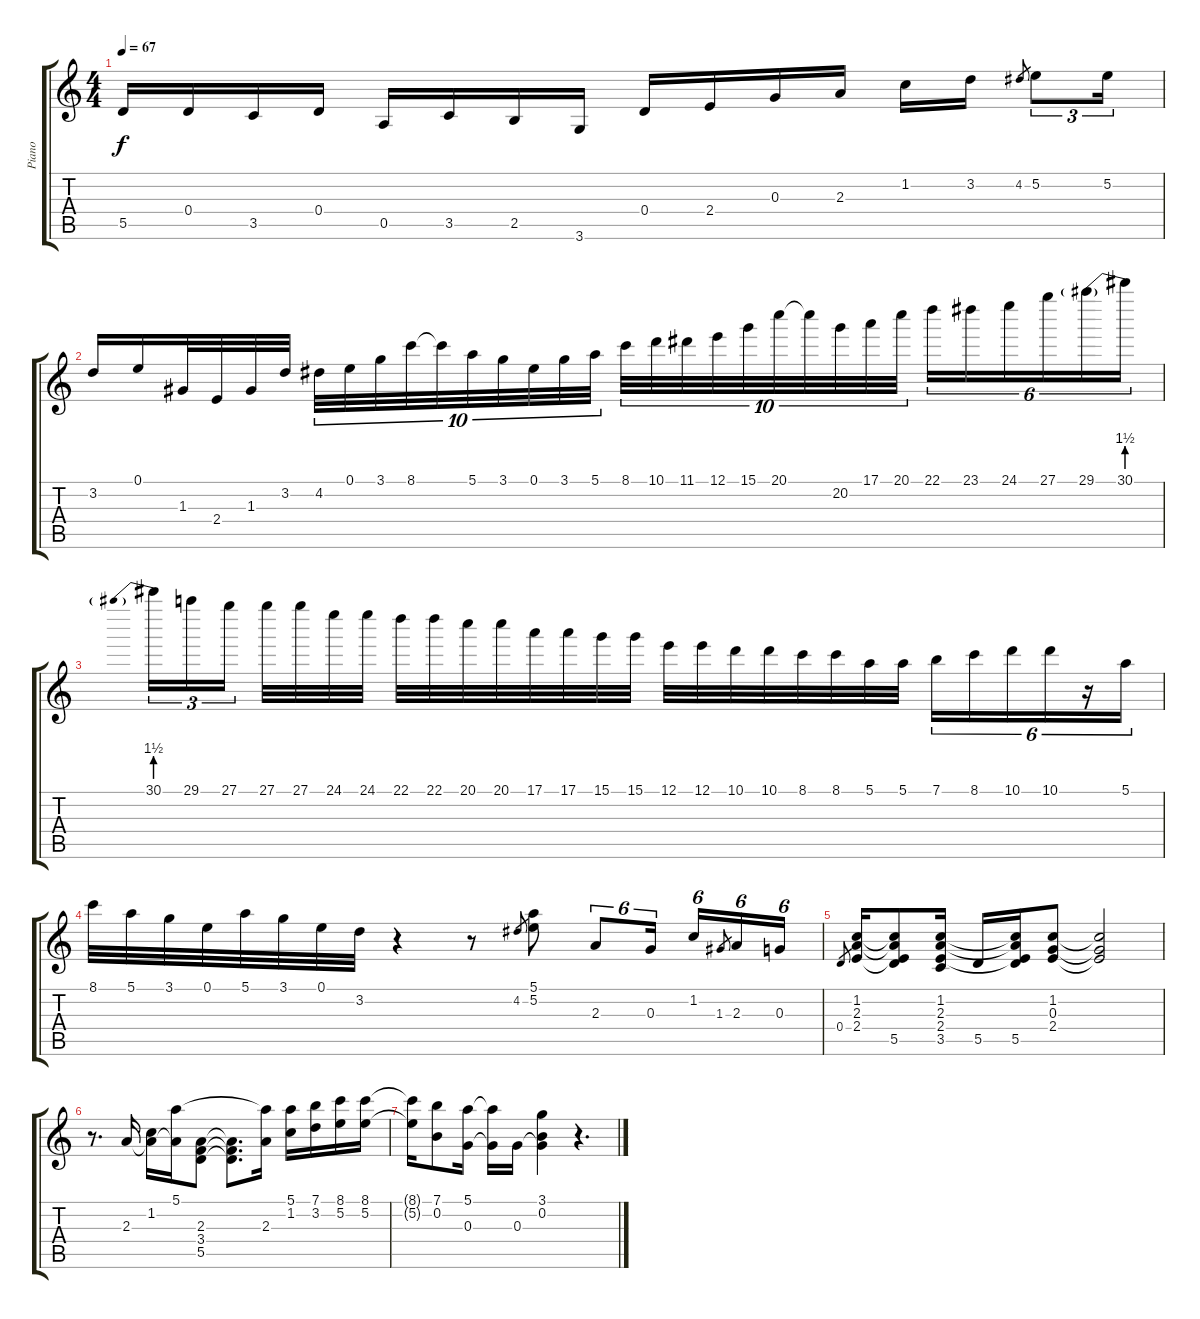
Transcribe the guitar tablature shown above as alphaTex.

\track ("Piano" "Piano") {instrument acousticgrandpiano}
\staff {score tabs}
\tuning (E5 B4 G4 D4 A3 E3) {hide}
\ts (4 4)
\tempo 67
\clef g2
\ks c
5.5{t}.16{dy f} 0.4.16 3.5.16 0.4.16 0.5.16 3.5.16 2.5.16 3.6.16 0.4.16 2.4.16 0.3.16 2.3.16 1.2.16 3.2.16 4.2.8{gr} 5.2.8{tu (3 2)} 5.2.16{tu (3 2)} |
3.2.16 0.1.16 1.3.32 2.4.32 1.3.32 3.2.32 4.2.32{tu (10 8)} 0.1.32{tu (10 8)} 3.1.32{tu (10 8)} 8.1.32{tu (10 8)} 8.1{t}.32{tu (10 8)} 5.1.32{tu (10 8)} 3.1.32{tu (10 8)} 0.1.32{tu (10 8)} 3.1.32{tu (10 8)} 5.1.32{tu (10 8)} 8.1.32{tu (10 8)} 10.1.32{tu (10 8)} 11.1.32{tu (10 8)} 12.1.32{tu (10 8)} 15.1.32{tu (10 8)} 20.1.32{tu (10 8)} 20.1{t}.32{tu (10 8)} 20.2.32{tu (10 8)} 17.1.32{tu (10 8)} 20.1.32{tu (10 8)} 22.1.16{tu (6 4)} 23.1.16{tu (6 4)} 24.1.16{tu (6 4)} 27.1.16{tu (6 4)} 29.1.16{tu (6 4)} 30.1{be (prebend 0 6 60 6)}.16{tu (6 4)} |
30.1{be (prebend 0 6 60 6)}.16{tu (3 2)} 29.1.16{tu (3 2)} 27.1.16{tu (3 2)} 27.1.32 27.1.32 24.1.32 24.1.32 22.1.32 22.1.32 20.1.32 20.1.32 17.1.32 17.1.32 15.1.32 15.1.32 12.1.32 12.1.32 10.1.32 10.1.32 8.1.32 8.1.32 5.1.32 5.1.32 7.1.16{tu (6 4)} 8.1.16{tu (6 4)} 10.1.16{tu (6 4)} 10.1.16{tu (6 4)} r.16{tu (6 4)} 5.1.16{tu (6 4)} |
8.1.32 5.1.32 3.1.32 0.1.32 5.1.32 3.1.32 0.1.32 3.2.32 r.4 r.8 4.2.8{gr} (5.1 5.2).8 2.3.8{tu (6 4)} 0.3.16{tu (6 4)} 1.2.16{tu (6 4)} 1.3.8{gr} 2.3.16{tu (6 4)} 0.3.16{tu (6 4)} |
0.4.8{gr} (1.2 2.3 2.4).16 (1.2{t} 2.3{t} 2.4{t} 5.5).8 (1.2 2.3 2.4 3.5).16 5.5.16 (1.2{t} 2.3{t} 2.4{t} 5.5).16 (1.2 0.3 2.4).8 (1.2{t} 0.3{t} 2.4{t}).2 |
r.8{d} 2.3.16 (1.2 2.3{t}).16 (5.1 2.3{t}).16 (2.3 3.4 5.5).8 (2.3{t} 3.4{t} 5.5{t}).8{d} (5.1{t} 2.3).16 (5.1 1.2).16 (7.1 3.2).16 (8.1 5.2).16 (8.1 5.2).16 |
(8.1{t} 5.2{t}).16 (7.1 0.2).8 (5.1 0.3).16 (5.1{t} 0.3{t}).16 0.3.16 (3.1 0.2 0.3{t}).4 r.4{d}
